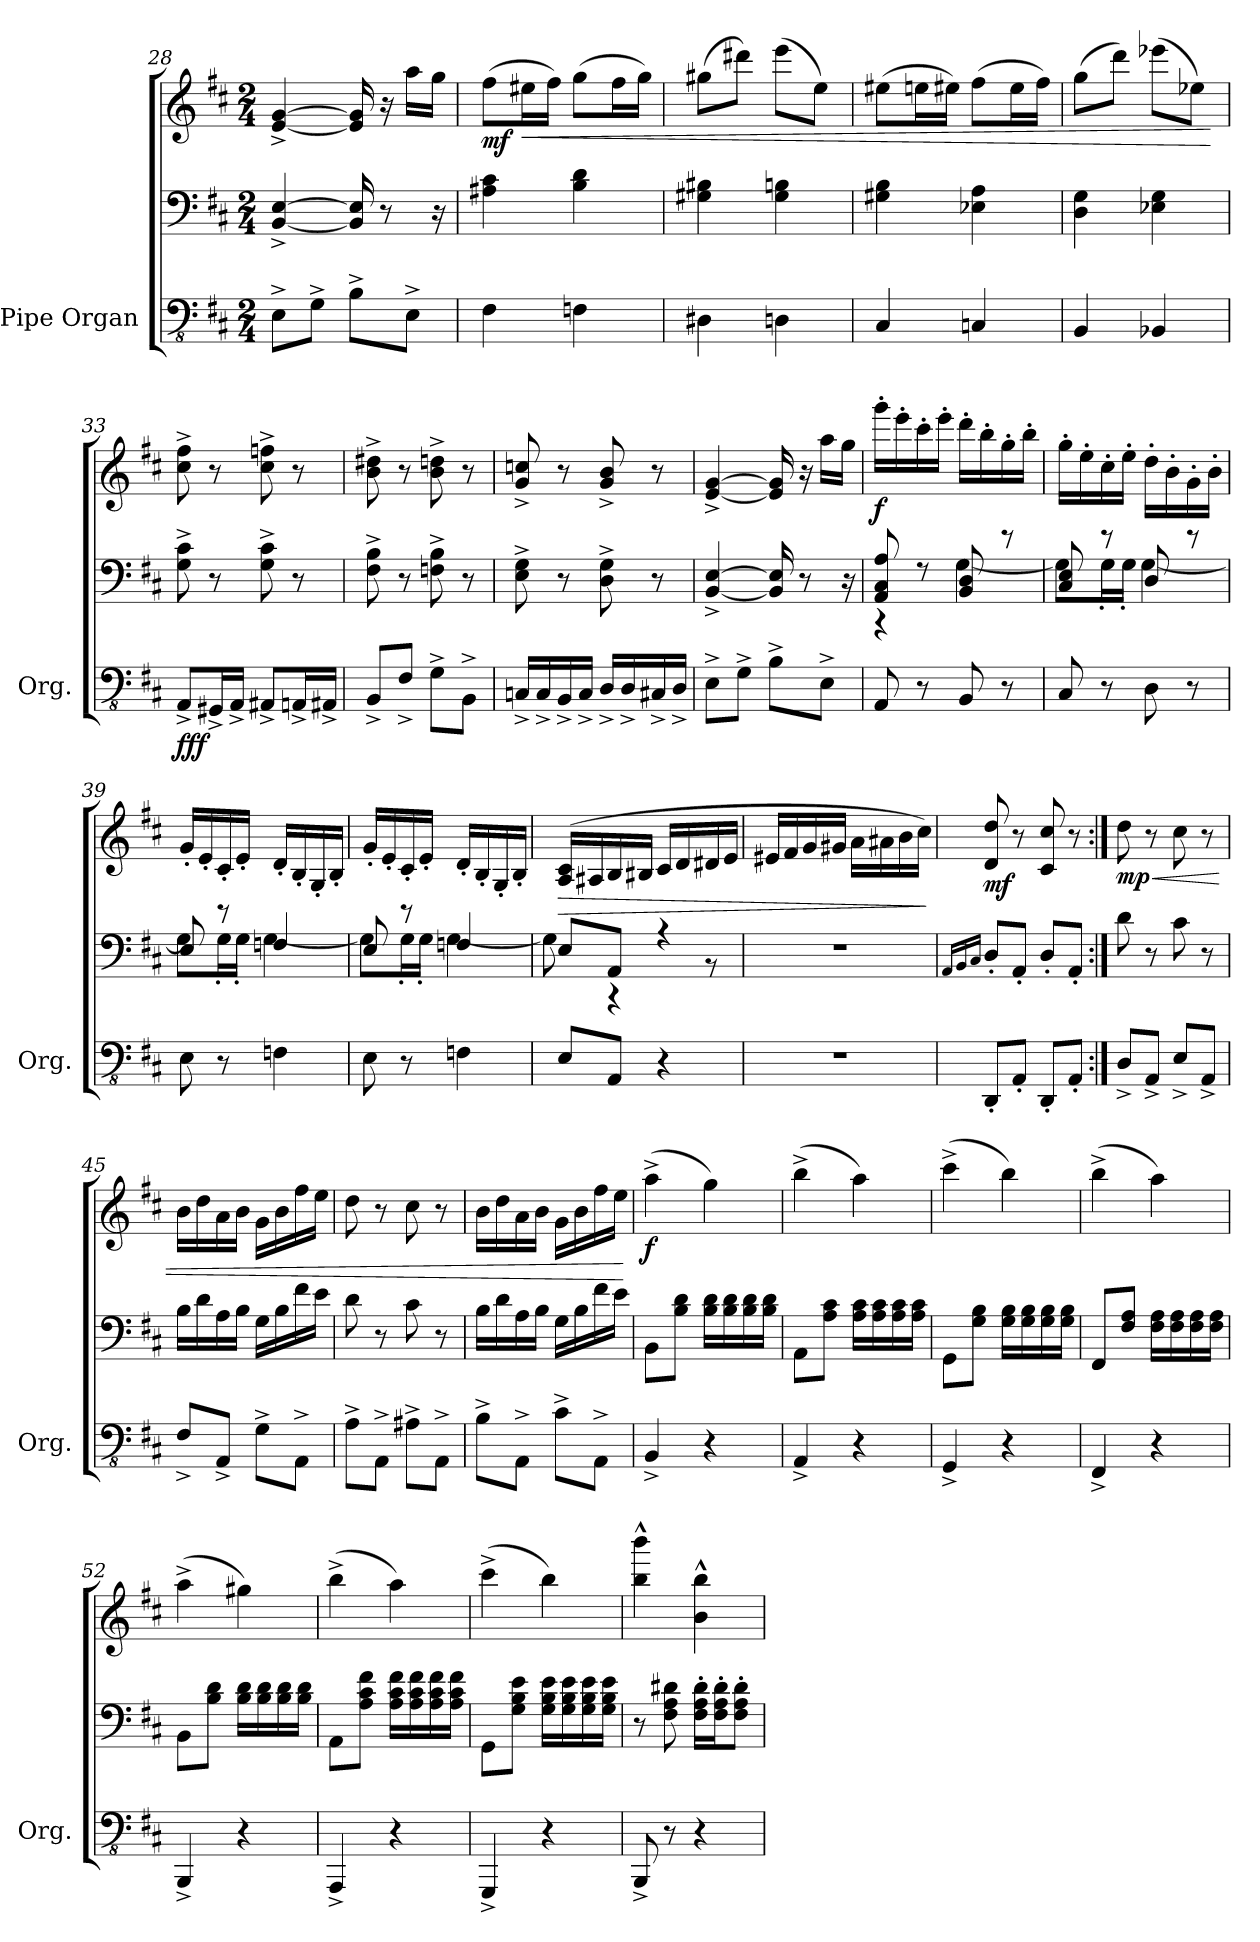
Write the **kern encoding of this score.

**kern	**kern	**kern	**dynam
*part1	*part1	*part1	*part1
*staff3	*staff2	*staff1	*staff1/2/3
*I"Pipe Organ	*	*	*
*I'Org.	*	*	*
!!LO:LB:g=z
*clefFv4	*clefF4	*clefG2	*
*k[f#c#]	*k[f#c#]	*k[f#c#]	*
*M2/4	*M2/4	*M2/4	*
=28	=28	=28	=28
8EE^\L	[4BB/^ [4E/^	[4e/^ [4g/^	.
8GG^\J	.	.	.
8BB^\L	16BB/] 16E/]	16e/] 16g/]	.
.	8r	16r	.
8EE^\J	.	16aa\LL	.
.	16r	16gg\JJ	.
=29	=29	=29	=29
!	!	!	!LO:DY:b
4FF#\	4A#X\ 4c#\	(8ff#\L	mf
!	!	!	!LO:HP:b
.	.	16ee#X\L	<
.	.	16ff#\JJ)	.
4FFn\	4B\ 4d\	(8gg\L	.
.	.	16ff#\L	.
.	.	16gg\JJ)	.
=30	=30	=30	=30
4DD#X\	4G#X\ 4B#X\	(8gg#X\L	.
.	.	8ddd#X\J)	.
4DDn\	4G#\ 4Bn\	(8eee\L	.
.	.	8ee\J)	.
=31	=31	=31	=31
4CC#/	4G#X\ 4B\	(8ee#X\L	.
.	.	16een\L	.
.	.	16ee#X\JJ)	.
4CCn/	4E-X\ 4A\	(8ff#\L	.
.	.	16ee#\L	.
.	.	16ff#\JJ)	.
=32	=32	=32	=32
4BBB/	4D\ 4G\	(8gg\L	.
.	.	8ddd\J)	.
4BBB-X/	4E-X\ 4G\	(8eee-X\L	.
.	.	8ee-X\J)	.
.	.	.	[
!!LO:LB:g=z
=33	=33	=33	=33
!	!	!	!LO:DY:b=3
!	!	!	!LO:DY:n=1:b
8AAA^/L	8G\^ 8c#\^	8cc#\^ 8ff#\^	ff f
16GGG#X^/L	8r	8r	.
16AAA^/JJ	.	.	.
8AAA#X^/L	8G\^ 8c#\^	8cc#\^ 8ffn\^	.
16AAAn^/L	8r	8r	.
16AAA#X^/JJ	.	.	.
=34	=34	=34	=34
8BBB^/L	8F#\^ 8B\^	8b\^ 8dd#X\^	.
8FF#^/J	8r	8r	.
8GG^\L	8Fn\^ 8B\^	8b\^ 8ddn\^	.
8BBB^\J	8r	8r	.
=35	=35	=35	=35
16CCn^/LL	8E\^ 8G\^	8g/^ 8ccn/^	.
16CC^/	.	.	.
16BBB^/	8r	8r	.
16CC^/JJ	.	.	.
16DD^/LL	8D\^ 8G\^	8g/^ 8b/^	.
16DD^/	.	.	.
16CC#X^/	8r	8r	.
16DD^/JJ	.	.	.
=36	=36	=36	=36
8EE^\L	[4BB/^ [4E/^	[4e/^ [4g/^	.
8GG^\J	.	.	.
8BB^\L	16BB/] 16E/]	16e/] 16g/]	.
.	8r	16r	.
8EE^\J	.	16aa\LL	.
.	16r	16gg\JJ	.
=37	=37	=37	=37
*	*^	*	*
!	!	!	!	!LO:DY:b
8AAA/	8AA/ 8C#/ 8A/	4r	16ggg'\LL	f
.	.	.	16eee'\	.
8r	8r	.	16ccc#'\	.
.	.	.	16eee'\JJ	.
8BBB/	8BB/ 8D/	[4G\	16ddd'\LL	.
.	.	.	16bb'\	.
8r	8r	.	16gg'\	.
.	.	.	16bb'\JJ	.
!!LO:PB:g=z
=38	=38	=38	=38	=38
8CC#/	8C#/ 8E/	8G\L]	16gg'\LL	.
.	.	.	16ee'\	.
8r	8r	16G'\L	16cc#'\	.
.	.	16G'\JJ	16ee'\JJ	.
8DD\	8D/	[4G\	16dd'\LL	.
.	.	.	16b'\	.
8r	8r	.	16g'\	.
.	.	.	16b'\JJ	.
=39	=39	=39	=39	=39
8EE\	8E/	8G\L]	16g'/LL	.
.	.	.	16e'/	.
8r	8r	16G'\L	16c#'/	.
.	.	16G'\JJ	16e'/JJ	.
4FFn\	4Fn/	[4G\	16d'/LL	.
.	.	.	16B'/	.
.	.	.	16G'/	.
.	.	.	16B'/JJ	.
=40	=40	=40	=40	=40
8EE\	8E/	8G\L]	16g'/LL	.
.	.	.	16e'/	.
8r	8r	16G'\L	16c#'/	.
.	.	16G'\JJ	16e'/JJ	.
4FFn\	4Fn/	[4G\	16d'/LL	.
.	.	.	16B'/	.
.	.	.	16G'/	.
.	.	.	16B'/JJ	.
=41	=41	=41	=41	=41
!	!	!	!	!LO:HP:b
8EE/L	8E/L	8G\]	(16A/ 16c#/LL	>
.	.	.	16A#X/	.
8AAA/J	8AA/J	4r	16B/	.
.	.	.	16B#X/JJ	.
4r	4r	.	16c#/LL	.
.	.	.	16d/	.
.	.	8r	16d#X/	.
.	.	.	16e/JJ	.
*	*v	*v	*	*
!!LO:LB:g=z
=42	=42	=42	=42
2r	2r	16e#X/LL	.
.	.	16f#/	.
.	.	16g/	.
.	.	16g#X/JJ	.
.	.	16a\LL	.
.	.	16a#X\	.
.	.	16b\	.
.	.	16cc#\JJ)	.
.	.	.	]
=43	=43	=43	=43
.	16qAA/LL	.	.
.	16qBB/	.	.
.	16qC#/JJ	.	.
!	!	!	!LO:DY:b
8DDD'/L	8D'/L	8d/ 8dd/	mf
8AAA'/J	8AA'/J	8r	.
8DDD'/L	8D'/L	8c#/ 8cc#/	.
8AAA'/J	8AA'/J	8r	.
=44:|!	=44:|!	=44:|!	=44:|!
!	!	!	!LO:HP:b
!	!	!	!LO:DY:n=1:b
8DD^/L	8d\	8dd\	< mp
8AAA^/J	8r	8r	.
8EE^/L	8c#\	8cc#\	.
8AAA^/J	8r	8r	.
=45	=45	=45	=45
8FF#^/L	16B\LL	16b\LL	.
.	16d\	16dd\	.
8AAA^/J	16A\	16a\	.
.	16B\JJ	16b\JJ	.
8GG^\L	16G\LL	16g\LL	.
.	16B\	16b\	.
8AAA^\J	16f#\	16ff#\	.
.	16e\JJ	16ee\JJ	.
=46	=46	=46	=46
8AA^\L	8d\	8dd\	.
8AAA^\J	8r	8r	.
8AA#X^\L	8c#\	8cc#\	.
8AAA^\J	8r	8r	.
!!LO:LB:g=z
=47	=47	=47	=47
8BB^\L	16B\LL	16b\LL	.
.	16d\	16dd\	.
8AAA^\J	16A\	16a\	.
.	16B\JJ	16b\JJ	.
8C#^\L	16G\LL	16g\LL	.
.	16B\	16b\	.
8AAA^\J	16f#\	16ff#\	.
.	16e\JJ	16ee\JJ	.
.	.	.	[
=48	=48	=48	=48
!	!	!	!LO:DY:b
4BBB^/	8BB\L	(4aa^\	f
.	8B\ 8d\J	.	.
4r	16B\ 16d\LL	4gg\)	.
.	16B\ 16d\	.	.
.	16B\ 16d\	.	.
.	16B\ 16d\JJ	.	.
=49	=49	=49	=49
4AAA^/	8AA\L	(4bb^\	.
.	8A\ 8c#\J	.	.
4r	16A\ 16c#\LL	4aa\)	.
.	16A\ 16c#\	.	.
.	16A\ 16c#\	.	.
.	16A\ 16c#\JJ	.	.
=50	=50	=50	=50
4GGG^/	8GG\L	(4ccc#^\	.
.	8G\ 8B\J	.	.
4r	16G\ 16B\LL	4bb\)	.
.	16G\ 16B\	.	.
.	16G\ 16B\	.	.
.	16G\ 16B\JJ	.	.
=51	=51	=51	=51
4FFF#^/	8FF#/L	(4bb^\	.
.	8F#/ 8A/J	.	.
4r	16F#\ 16A\LL	4aa\)	.
.	16F#\ 16A\	.	.
.	16F#\ 16A\	.	.
.	16F#\ 16A\JJ	.	.
!!LO:LB:g=z
=52	=52	=52	=52
4BBBB^/	8BB\L	(4aa^\	.
.	8B\ 8d\J	.	.
4r	16B\ 16d\LL	4gg#X\)	.
.	16B\ 16d\	.	.
.	16B\ 16d\	.	.
.	16B\ 16d\JJ	.	.
=53	=53	=53	=53
4AAAA^/	8AA\L	(4bb^\	.
.	8A\ 8c#\ 8f#\J	.	.
4r	16A\ 16c#\ 16f#\LL	4aa\)	.
.	16A\ 16c#\ 16f#\	.	.
.	16A\ 16c#\ 16f#\	.	.
.	16A\ 16c#\ 16f#\JJ	.	.
=54	=54	=54	=54
4GGGG^/	8GG\L	(4ccc#^\	.
.	8G\ 8B\ 8e\J	.	.
4r	16G\ 16B\ 16e\LL	4bb\)	.
.	16G\ 16B\ 16e\	.	.
.	16G\ 16B\ 16e\	.	.
.	16G\ 16B\ 16e\JJ	.	.
=55	=55	=55	=55
8BBBB^/	8r	4bb\^^ 4bbb\^^	.
8r	8F#\ 8A\ 8d#X\	.	.
4r	16F#\' 16A\' 16d#\'LL	4b\^^ 4bb\^^	.
.	16F#\' 16A\' 16d#\'J	.	.
.	8F#\' 8A\' 8d#\'J	.	.
=	=	=	=
*-	*-	*-	*-
